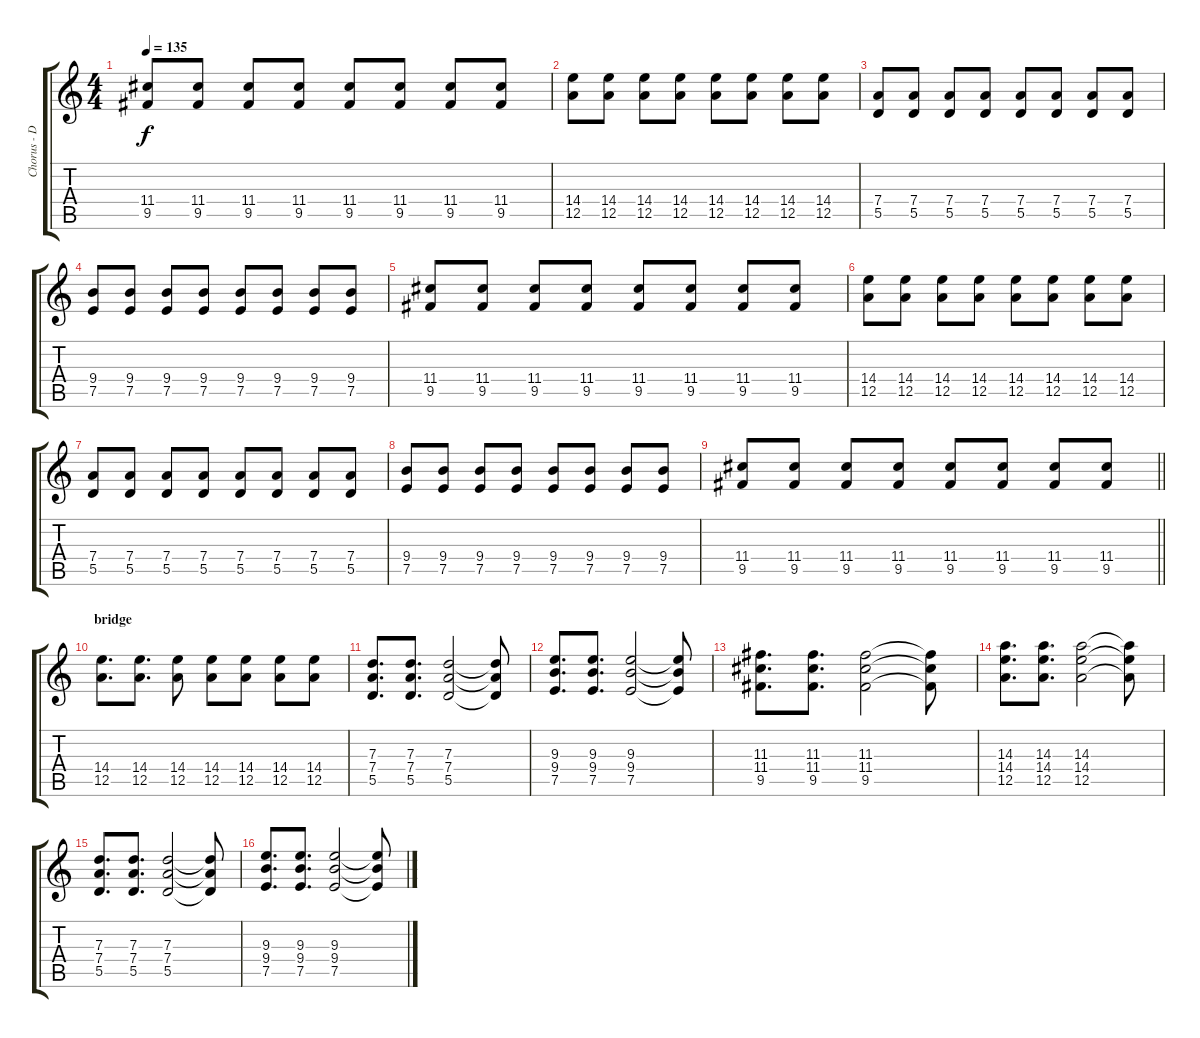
\track ("Chorus - Distortion" "Chorus - D") {instrument distortionguitar}
\staff {score tabs}
\tuning (E4 B3 G3 D3 A2 D2) {hide}
\ts (4 4)
\tempo 135
\clef g2
\ks c
(11.4 9.5).8{dy f} (11.4 9.5).8 (11.4 9.5).8 (11.4 9.5).8 (11.4 9.5).8 (11.4 9.5).8 (11.4 9.5).8 (11.4 9.5).8 |
(14.4 12.5).8 (14.4 12.5).8 (14.4 12.5).8 (14.4 12.5).8 (14.4 12.5).8 (14.4 12.5).8 (14.4 12.5).8 (14.4 12.5).8 |
(7.4 5.5).8 (7.4 5.5).8 (7.4 5.5).8 (7.4 5.5).8 (7.4 5.5).8 (7.4 5.5).8 (7.4 5.5).8 (7.4 5.5).8 |
(9.4 7.5).8 (9.4 7.5).8 (9.4 7.5).8 (9.4 7.5).8 (9.4 7.5).8 (9.4 7.5).8 (9.4 7.5).8 (9.4 7.5).8 |
(11.4 9.5).8 (11.4 9.5).8 (11.4 9.5).8 (11.4 9.5).8 (11.4 9.5).8 (11.4 9.5).8 (11.4 9.5).8 (11.4 9.5).8 |
(14.4 12.5).8 (14.4 12.5).8 (14.4 12.5).8 (14.4 12.5).8 (14.4 12.5).8 (14.4 12.5).8 (14.4 12.5).8 (14.4 12.5).8 |
(7.4 5.5).8 (7.4 5.5).8 (7.4 5.5).8 (7.4 5.5).8 (7.4 5.5).8 (7.4 5.5).8 (7.4 5.5).8 (7.4 5.5).8 |
(9.4 7.5).8 (9.4 7.5).8 (9.4 7.5).8 (9.4 7.5).8 (9.4 7.5).8 (9.4 7.5).8 (9.4 7.5).8 (9.4 7.5).8 |
\barLineRight lightlight
(11.4 9.5).8 (11.4 9.5).8 (11.4 9.5).8 (11.4 9.5).8 (11.4 9.5).8 (11.4 9.5).8 (11.4 9.5).8 (11.4 9.5).8 |
\section ("" "bridge")
(14.4 12.5).8{d} (14.4 12.5).8{d} (14.4 12.5).8 (14.4 12.5).8 (14.4 12.5).8 (14.4 12.5).8 (14.4 12.5).8 |
(7.3 7.4 5.5).8{d} (7.3 7.4 5.5).8{d} (7.3 7.4 5.5).2 (7.3{t} 7.4{t} 5.5{t}).8 |
(9.3 9.4 7.5).8{d} (9.3 9.4 7.5).8{d} (9.3 9.4 7.5).2 (9.3{t} 9.4{t} 7.5{t}).8 |
(11.3 11.4 9.5).8{d} (11.3 11.4 9.5).8{d} (11.3 11.4 9.5).2 (11.3{t} 11.4{t} 9.5{t}).8 |
(14.3 14.4 12.5).8{d} (14.3 14.4 12.5).8{d} (14.3 14.4 12.5).2 (14.3{t} 14.4{t} 12.5{t}).8 |
(7.3 7.4 5.5).8{d} (7.3 7.4 5.5).8{d} (7.3 7.4 5.5).2 (7.3{t} 7.4{t} 5.5{t}).8 |
(9.3 9.4 7.5).8{d} (9.3 9.4 7.5).8{d} (9.3 9.4 7.5).2 (9.3{t} 9.4{t} 7.5{t}).8
